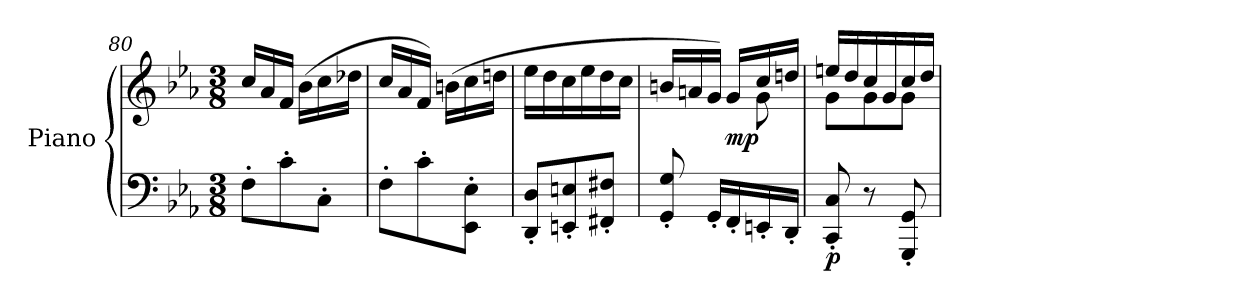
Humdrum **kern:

**kern	**kern	**dynam
*part1	*part1	*part1
*staff2	*staff1	*staff1/2
*I"Piano	*	*
*I'Pno.	*	*
*clefF4	*clefG2	*
*k[b-e-a-]	*k[b-e-a-]	*
*M3/8	*M3/8	*
=80	=80	=80
8F'\L	16cc/LL	.
.	16a-/	.
8c'\	16f/JJ	.
.	(>16b-\LL	.
8C'\J	16cc\	.
.	16dd-X\JJ	.
=81	=81	=81
8F'\L	16cc/LL	.
.	16a-/	.
8c'\	16f/JJ)	.
.	(>16bn\LL	.
8EE-\' 8E-\'J	16cc\	.
.	16ddn\JJ	.
=82	=82	=82
8DD/' 8D/'L	16ee-\LL	.
.	16dd\	.
8EEn/' 8En/'	16cc\	.
.	16ee-\	.
8FF#X/' 8F#X/'J	16dd\	.
.	16cc\JJ	.
=83	=83	=83
*	*^	*
8GG/' 8G/'	16bn/LL	4ryy	.
.	16an/	.	.
16GG'/LL	16g/JJ)	.	.
!	!	!	!LO:DY:b
16FF'/	16g/LL	.	mp
16EEn'/	16cc/	8g\	.
16DD'/JJ	16ddn/JJ	.	.
=84	=84	=84	=84
!	!	!	!LO:DY:b=2
8CC/' 8C/'	16een/LL	8g\L	p
.	16dd/	.	.
8r	16cc/	8g\	.
.	16g/	.	.
8GGG/' 8GG/'	16cc/	8g\J	.
.	16dd/JJ	.	.
*	*v	*v	*
=	=	=
*-	*-	*-
